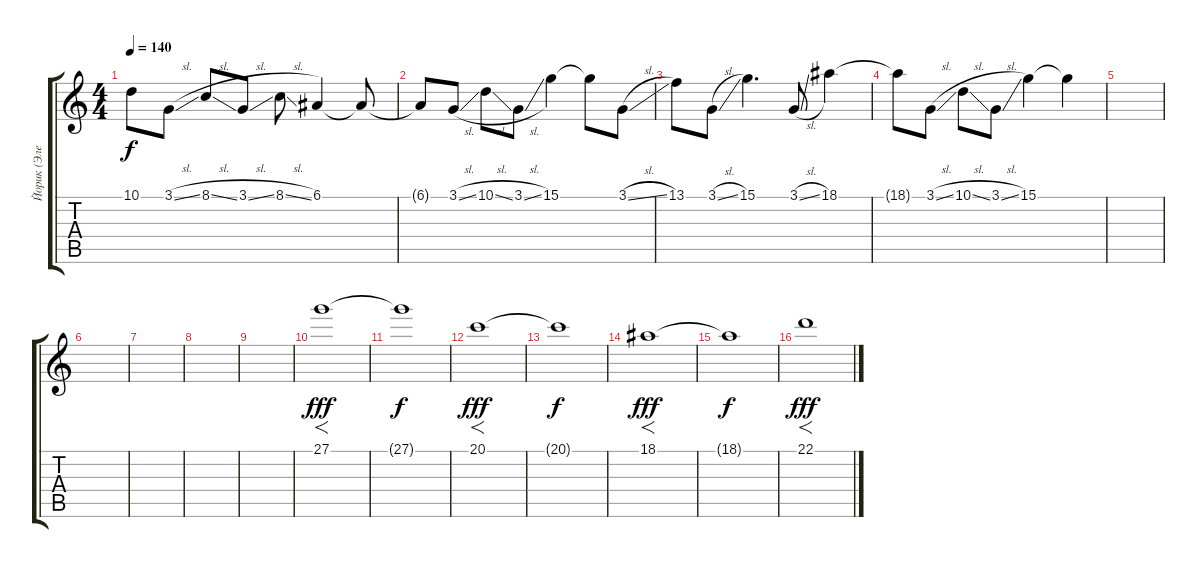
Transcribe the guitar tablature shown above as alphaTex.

\track ("Йорик (Электроника)" "Йорик (Эле") {instrument fx8scifi}
\staff {score tabs}
\tuning (E4 B3 G3 D3 A2 E2) {hide}
\ts (4 4)
\tempo 140
\clef g2
\ks c
10.1.8{dy f} 3.1{sl}.8 8.1{sl}.8 3.1{sl}.8 8.1{sl}.8 6.1.4 6.1{t}.8 |
6.1{t}.8 3.1{sl}.8 10.1{sl}.8 3.1{sl}.8 15.1.4 15.1{t}.8 3.1{sl}.8 |
13.1.8 3.1{sl}.8 15.1.4{d} 3.1{sl}.8 18.1.4 |
18.1{t}.8 3.1{sl}.8 10.1{sl}.8 3.1{sl}.8 15.1.4 15.1{t}.4 |
|
|
|
|
|
27.1.1{f dy fff volume 10 instrument fx1rain} |
27.1{t}.1{dy f} |
20.1.1{f dy fff} |
20.1{t}.1{dy f} |
18.1.1{f dy fff} |
18.1{t}.1{dy f} |
22.1.1{f dy fff}
